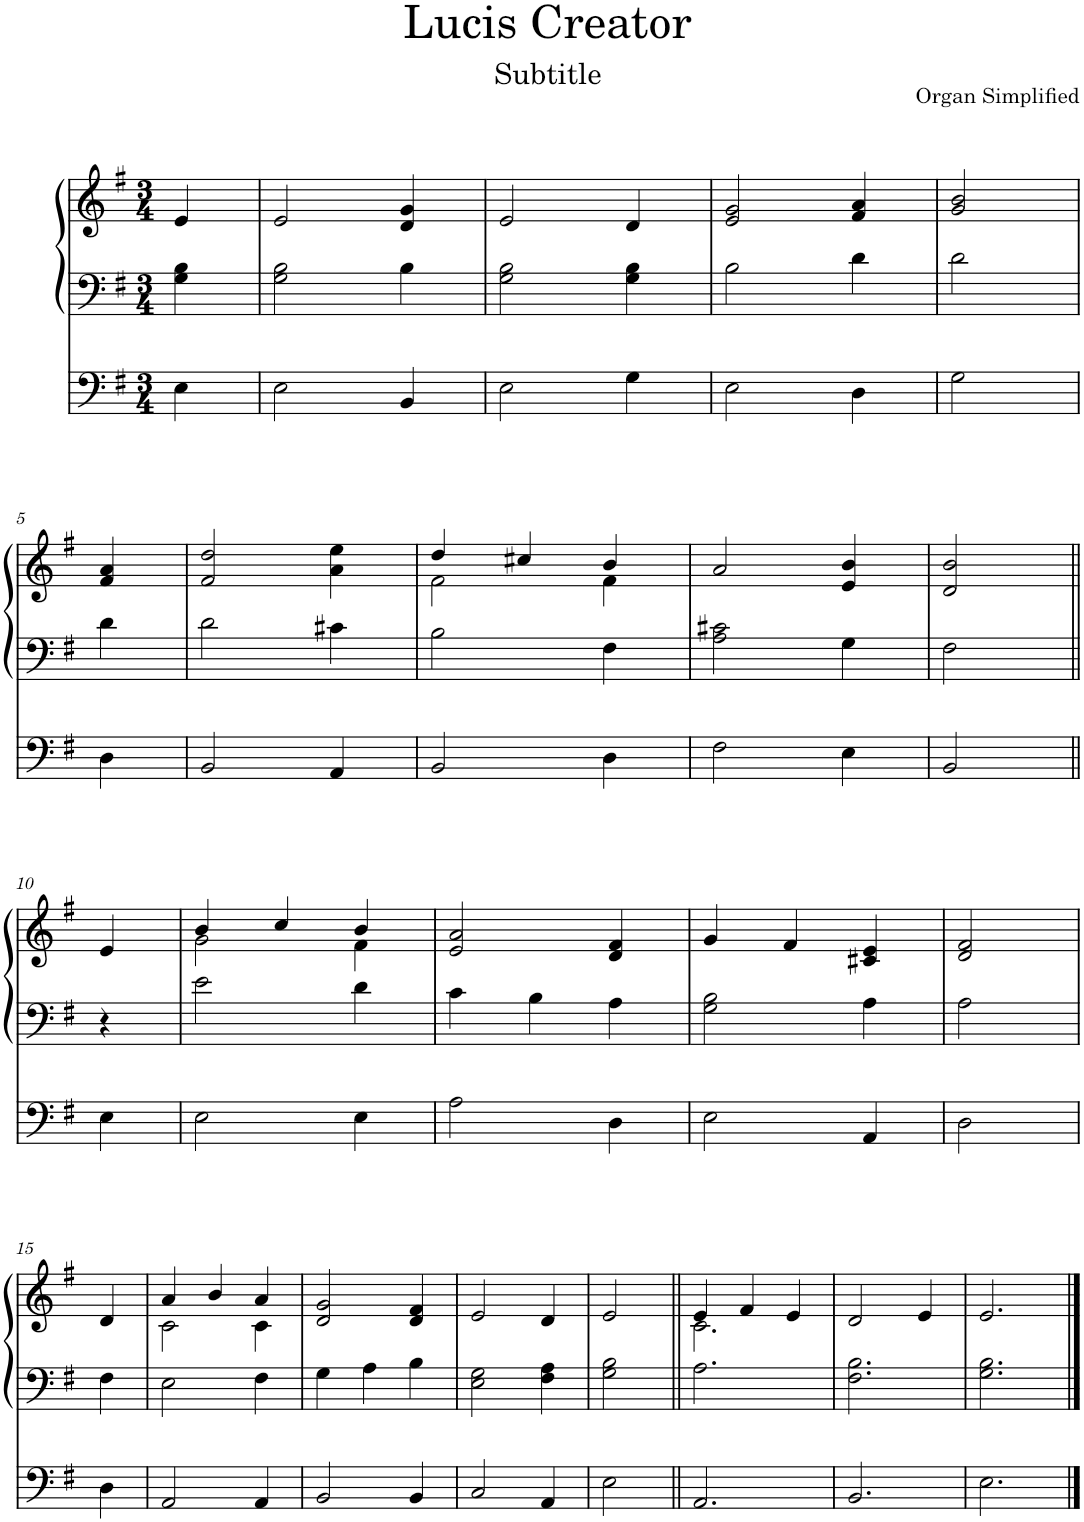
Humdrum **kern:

**kern	**kern	**kern
*part1	*part1	*part1
*staff3	*staff2	*staff1
*I"Organ	*	*
*I'Org.	*	*
*clefF4	*clefF4	*clefG2
*k[f#]	*k[f#]	*k[f#]
*M3/4	*M3/4	*M3/4
=	=	=
4E\	4G\ 4B\	4e/
=1	=1	=1
2E\	2G\ 2B\	2e/
4BB/	4B\	4d/ 4g/
=2	=2	=2
2E\	2G\ 2B\	2e/
4G\	4G\ 4B\	4d/
=3	=3	=3
2E\	2B\	2e/ 2g/
4D\	4d\	4f#/ 4a/
=4	=4	=4
2G\	2d\	2g/ 2b/
!!LO:LB:g=z
=5	=5	=5
4D\	4d\	4f#/ 4a/
=6	=6	=6
2BB/	2d\	2f#/ 2dd/
4AA/	4c#X\	4a\ 4ee\
=7	=7	=7
*	*	*^
2BB/	2B\	4dd/	2f#\
.	.	4cc#X/	.
4D\	4F#\	4b/	4f#\
*	*	*v	*v
=8	=8	=8
2F#\	2A\ 2c#X\	2a/
4E\	4G\	4e/ 4b/
=9	=9	=9
2BB/	2F#\	2d/ 2b/
!!LO:LB:g=z
=10||	=10||	=10||
4E\	4r	4e/
=11	=11	=11
*	*	*^
2E\	2e\	4b/	2g\
.	.	4cc/	.
4E\	4d\	4b/	4f#\
*	*	*v	*v
=12	=12	=12
2A\	4c\	2e/ 2a/
.	4B\	.
4D\	4A\	4d/ 4f#/
=13	=13	=13
2E\	2G\ 2B\	4g/
.	.	4f#/
4AA/	4A\	4c#X/ 4e/
=14	=14	=14
2D\	2A\	2d/ 2f#/
!!LO:LB:g=z
=15	=15	=15
4D\	4F#\	4d/
=16	=16	=16
*	*	*^
2AA/	2E\	4a/	2c\
.	.	4b/	.
4AA/	4F#\	4a/	4c\
*	*	*v	*v
=17	=17	=17
2BB/	4G\	2d/ 2g/
.	4A\	.
4BB/	4B\	4d/ 4f#/
=18	=18	=18
2C/	2E\ 2G\	2e/
4AA/	4F#\ 4A\	4d/
=19	=19	=19
2E\	2G\ 2B\	2e/
=20||	=20||	=20||
*	*	*^
2.AA/	2.A\	4e/	2.c\
.	.	4f#/	.
.	.	4e/	.
*	*	*v	*v
=21	=21	=21
2.BB/	2.F#\ 2.B\	2d/
.	.	4e/
=22	=22	=22
2.E\	2.G\ 2.B\	2.e/
==	==	==
*-	*-	*-
